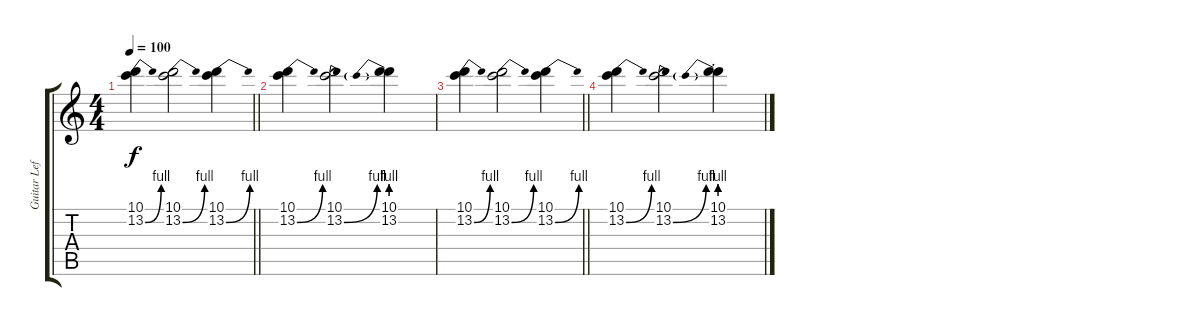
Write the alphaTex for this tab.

\track ("Guitar Left" "Guitar Lef") {instrument distortionguitar}
\staff {score tabs}
\tuning (E4 B3 G3 D3 A2 D2) {hide}
\ts (4 4)
\tempo 100
\clef g2
\barLineRight lightlight
\ks c
(10.1 13.2{be (bend 0 0 60 4)}).4{dy f} (10.1 13.2{be (bend 0 0 60 4)}).2 (10.1 13.2{be (bend 0 0 60 4)}).4 |
(10.1 13.2{be (bend 0 0 60 4)}).4 (10.1 13.2{be (bend 0 0 60 4)}).2 (10.1 13.2{be (prebend 0 4 60 4)}).4 |
\barLineRight lightlight
(10.1 13.2{be (bend 0 0 60 4)}).4 (10.1 13.2{be (bend 0 0 60 4)}).2 (10.1 13.2{be (bend 0 0 60 4)}).4 |
(10.1 13.2{be (bend 0 0 60 4)}).4 (10.1 13.2{be (bend 0 0 60 4)}).2 (10.1{st} 13.2{be (prebend 0 4 60 4) st}).4
